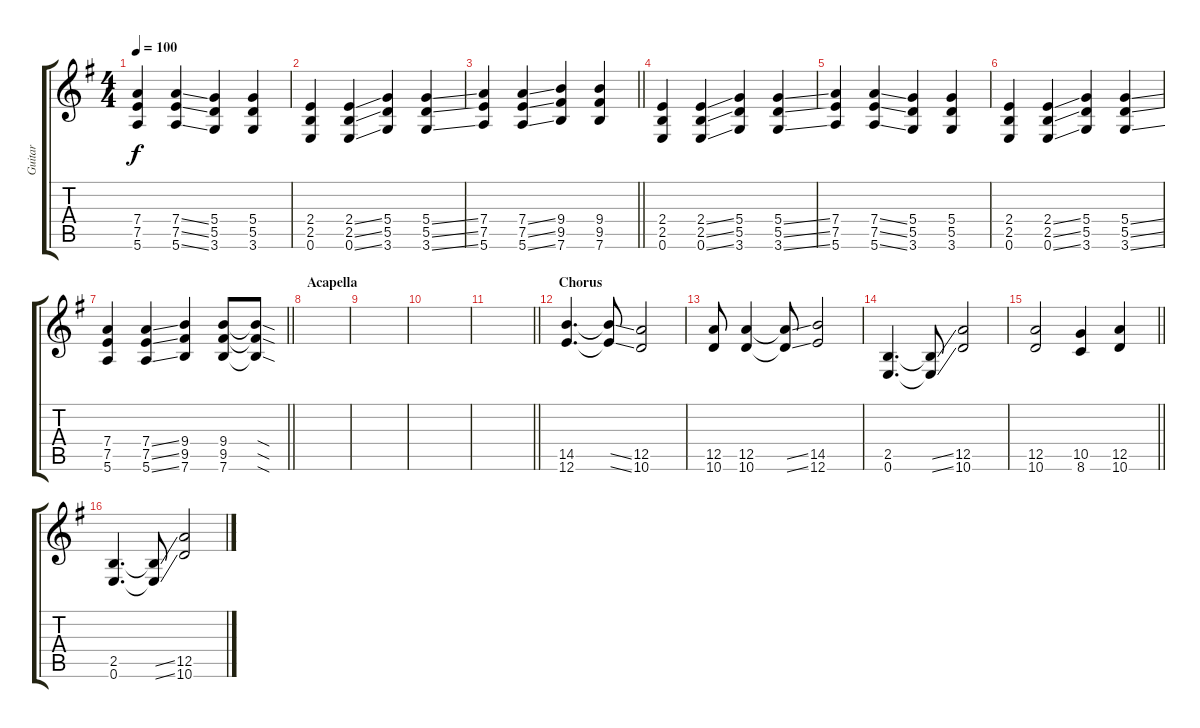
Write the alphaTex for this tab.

\track ("Guitar" "Guitar") {instrument distortionguitar}
\staff {score tabs}
\tuning (E4 B3 G3 D3 A2 E2) {hide}
\ts (4 4)
\tempo 100
\clef g2
\ks eminor
(7.4 7.5 5.6).4{dy f} (7.4{ss} 7.5{ss} 5.6{ss}).4 (5.4 5.5 3.6).4 (5.4 5.5 3.6).4 |
(2.4 2.5 0.6).4 (2.4{ss} 2.5{ss} 0.6{ss}).4 (5.4 5.5 3.6).4 (5.4{ss} 5.5{ss} 3.6{ss}).4 |
\barLineRight lightlight
(7.4 7.5 5.6).4 (7.4{ss} 7.5{ss} 5.6{ss}).4 (9.4 9.5 7.6).4 (9.4 9.5 7.6).4 |
(2.4 2.5 0.6).4 (2.4{ss} 2.5{ss} 0.6{ss}).4 (5.4 5.5 3.6).4 (5.4{ss} 5.5{ss} 3.6{ss}).4 |
(7.4 7.5 5.6).4 (7.4{ss} 7.5{ss} 5.6{ss}).4 (5.4 5.5 3.6).4 (5.4 5.5 3.6).4 |
(2.4 2.5 0.6).4 (2.4{ss} 2.5{ss} 0.6{ss}).4 (5.4 5.5 3.6).4 (5.4{ss} 5.5{ss} 3.6{ss}).4 |
\barLineRight lightlight
(7.4 7.5 5.6).4 (7.4{ss} 7.5{ss} 5.6{ss}).4 (9.4 9.5 7.6).4 (9.4 9.5 7.6).8 (9.4{sod t} 9.5{sod t} 7.6{sod t}).8 |
\section ("" "Acapella")
|
|
|
\barLineRight lightlight
|
\section ("" "Chorus")
(14.5 12.6).4{d} (14.5{ss t} 12.6{ss t}).8 (12.5 10.6).2 |
(12.5 10.6).8 (12.5 10.6).4 (12.5{ss t} 10.6{ss t}).8 (14.5 12.6).2 |
(2.5 0.6).4{d} (2.5{ss t} 0.6{ss t}).8 (12.5 10.6).2 |
\barLineRight lightlight
(12.5 10.6).2 (10.5 8.6).4 (12.5 10.6).4 |
(2.5 0.6).4{d} (2.5{ss t} 0.6{ss t}).8 (12.5 10.6).2
